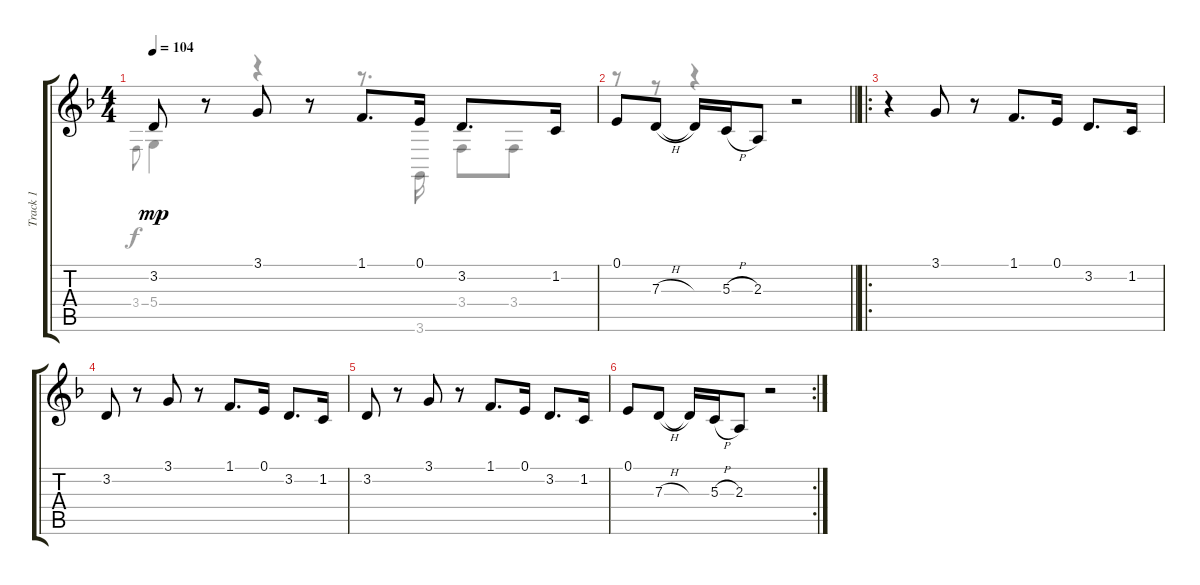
\track ("Track 1" "Track 1") {instrument tenorsax}
\staff {score tabs}
\tuning (E4 B3 G3 D3 A2 E2) {hide}
\voice
\ts (4 4)
\tempo 104
\clef g2
\ks dminor
3.2.8{dy mp} r.8 3.1.8 r.8 1.1.8{d} 0.1.16 3.2.8{d} 1.2.16 |
\barLineRight lightlight
0.1.8 7.3{h}.8 7.3{t}.16 5.3{h}.16 2.3.8 r.2 |
\ro
r.4 3.1.8 r.8 1.1.8{d} 0.1.16 3.2.8{d} 1.2.16 |
3.2.8 r.8 3.1.8 r.8 1.1.8{d} 0.1.16 3.2.8{d} 1.2.16 |
3.2.8 r.8 3.1.8 r.8 1.1.8{d} 0.1.16 3.2.8{d} 1.2.16 |
\rc 2
0.1.8 7.3{h}.8 7.3{t}.16 5.3{h}.16 2.3.8 r.2{volume 0}
\voice
\clef g2
\ottava regular
\simile none
\ks dminor
3.4.8{gr onbeat dy f} 5.4.4 r.4 r.8{d} 3.6.16 3.4.8 3.4.8 |
\barLineRight lightlight
r.8 r.8 r.4 r.2 |
|
|
|
